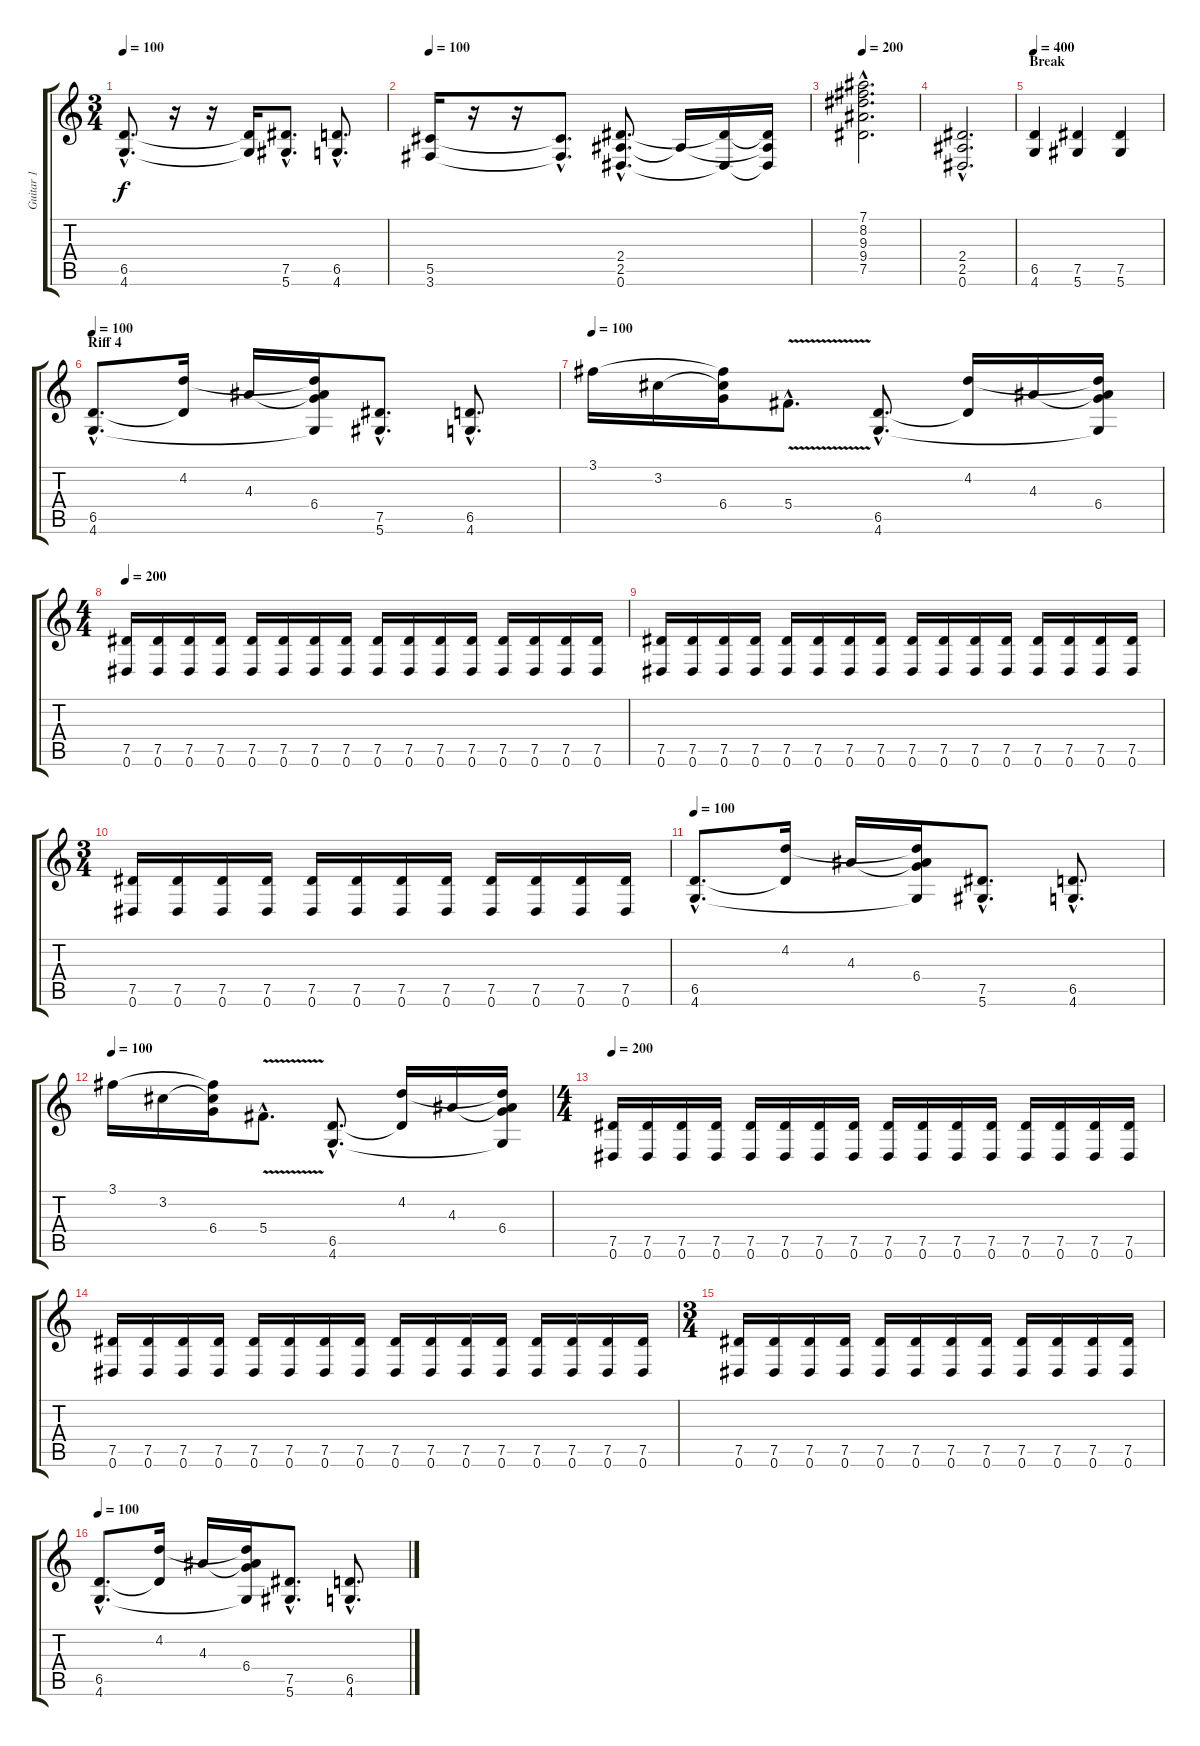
\track ("Guitar 1" "Guitar 1") {instrument distortionguitar}
\staff {score tabs}
\tuning (Eb4 Bb3 Gb3 Db3 Ab2 Eb2) {hide}
\ts (3 4)
\tempo 100
\clef g2
\ks c
(6.5{hac} 4.6{hac}).8{d dy f} r.16 r.16 (6.5{t} 4.6{t}).16 (7.5{hac} 5.6{hac}).8{d} (6.5{hac} 4.6{hac}).8{d} |
\tempo 100
(5.5 3.6).16 r.16 r.16 (5.5{hac t} 3.6{hac t}).8{d} (2.4{hac} 2.5{hac} 0.6{hac}).8{d} 2.5{t}.16 (2.4{t} 0.6{t}).16 (2.4{t} 2.5{t} 0.6{t}).16 |
\tempo 200
(7.1{hac} 8.2{hac} 9.3{hac} 9.4{hac} 7.5{hac}).2{d} |
(2.4{hac} 2.5{hac} 0.6{hac}).2{d} |
\section ("" "Break")
\tempo 400
(6.5 4.6).4 (7.5 5.6).4 (7.5 5.6).4 |
\section ("" "Riff 4")
\tempo 100
(6.5{hac} 4.6{hac}).8{d} (4.2 6.5{t}).16 4.3.16 (4.2{t} 4.3{t} 6.4 4.6{t}).16 (7.5{hac} 5.6{hac}).8{d} (6.5{hac} 4.6{hac}).8{d} |
\tempo 100
3.1.16 3.2.16 (3.1{t} 3.2{t} 6.4).16 5.4{v hac}.8{d} (6.5{hac} 4.6{hac}).8{d} (4.2 6.5{t}).16 4.3.16 (4.2{t} 4.3{t} 6.4 4.6{t}).16 |
\ts (4 4)
\tempo 200
(7.5 0.6).16 (7.5 0.6).16 (7.5 0.6).16 (7.5 0.6).16 (7.5 0.6).16 (7.5 0.6).16 (7.5 0.6).16 (7.5 0.6).16 (7.5 0.6).16 (7.5 0.6).16 (7.5 0.6).16 (7.5 0.6).16 (7.5 0.6).16 (7.5 0.6).16 (7.5 0.6).16 (7.5 0.6).16 |
(7.5 0.6).16 (7.5 0.6).16 (7.5 0.6).16 (7.5 0.6).16 (7.5 0.6).16 (7.5 0.6).16 (7.5 0.6).16 (7.5 0.6).16 (7.5 0.6).16 (7.5 0.6).16 (7.5 0.6).16 (7.5 0.6).16 (7.5 0.6).16 (7.5 0.6).16 (7.5 0.6).16 (7.5 0.6).16 |
\ts (3 4)
(7.5 0.6).16 (7.5 0.6).16 (7.5 0.6).16 (7.5 0.6).16 (7.5 0.6).16 (7.5 0.6).16 (7.5 0.6).16 (7.5 0.6).16 (7.5 0.6).16 (7.5 0.6).16 (7.5 0.6).16 (7.5 0.6).16 |
\tempo 100
(6.5{hac} 4.6{hac}).8{d} (4.2 6.5{t}).16 4.3.16 (4.2{t} 4.3{t} 6.4 4.6{t}).16 (7.5{hac} 5.6{hac}).8{d} (6.5{hac} 4.6{hac}).8{d} |
\tempo 100
3.1.16 3.2.16 (3.1{t} 3.2{t} 6.4).16 5.4{v hac}.8{d} (6.5{hac} 4.6{hac}).8{d} (4.2 6.5{t}).16 4.3.16 (4.2{t} 4.3{t} 6.4 4.6{t}).16 |
\ts (4 4)
\tempo 200
(7.5 0.6).16 (7.5 0.6).16 (7.5 0.6).16 (7.5 0.6).16 (7.5 0.6).16 (7.5 0.6).16 (7.5 0.6).16 (7.5 0.6).16 (7.5 0.6).16 (7.5 0.6).16 (7.5 0.6).16 (7.5 0.6).16 (7.5 0.6).16 (7.5 0.6).16 (7.5 0.6).16 (7.5 0.6).16 |
(7.5 0.6).16 (7.5 0.6).16 (7.5 0.6).16 (7.5 0.6).16 (7.5 0.6).16 (7.5 0.6).16 (7.5 0.6).16 (7.5 0.6).16 (7.5 0.6).16 (7.5 0.6).16 (7.5 0.6).16 (7.5 0.6).16 (7.5 0.6).16 (7.5 0.6).16 (7.5 0.6).16 (7.5 0.6).16 |
\ts (3 4)
(7.5 0.6).16 (7.5 0.6).16 (7.5 0.6).16 (7.5 0.6).16 (7.5 0.6).16 (7.5 0.6).16 (7.5 0.6).16 (7.5 0.6).16 (7.5 0.6).16 (7.5 0.6).16 (7.5 0.6).16 (7.5 0.6).16 |
\tempo 100
(6.5{hac} 4.6{hac}).8{d} (4.2 6.5{t}).16 4.3.16 (4.2{t} 4.3{t} 6.4 4.6{t}).16 (7.5{hac} 5.6{hac}).8{d} (6.5{hac} 4.6{hac}).8{d}
